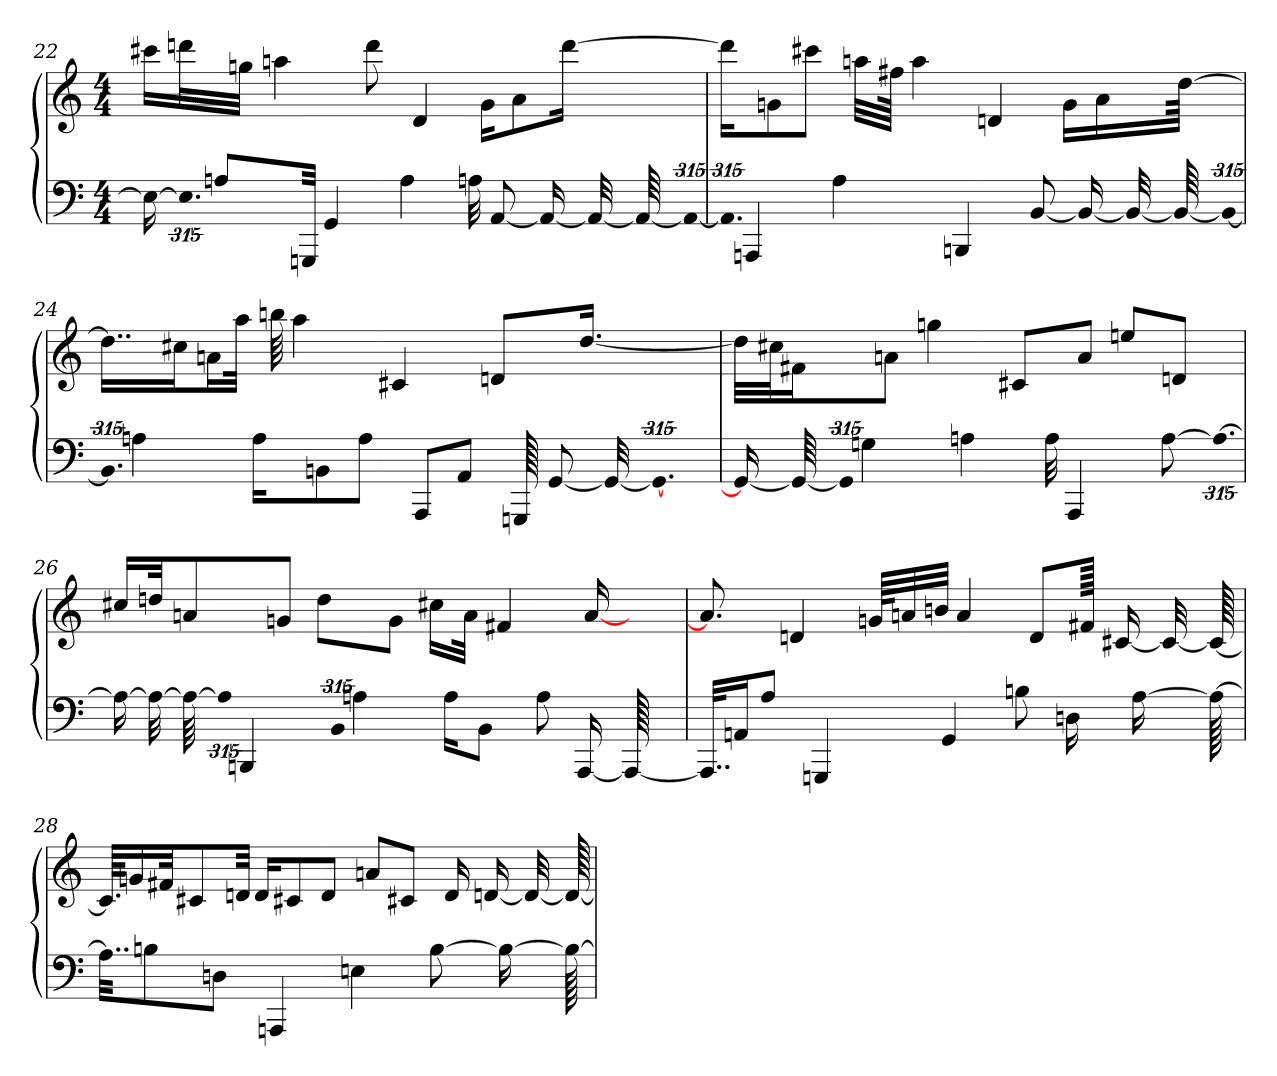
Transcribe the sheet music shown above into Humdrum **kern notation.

**kern	**kern
*part2	*part1
*staff2	*staff1
*clefF4	*clefG2
*M4/4	*M4/4
=22	=22
16E_	16ccc#X\LL
!LO:N:vis=128.	!
5040%59E]	32dddn\L
8An/L	.
.	32ggn\JJJ
.	4aan
32GGGn/Jkk	.
4GG	.
.	8ddd
4A	.
.	4d
32An	.
.	16g\KL
[8AA	.
.	8a\
16AA_	.
.	[16ddd\Jk
32AA_	.
64AA_	.
!LO:N:vis=256	!
20160%79AA_	.
=23	=23
!LO:N:vis=128.	!
5040%59AA]	16ddd\KL]
4AAAn	.
.	8gn\
.	8ccc#X\J
4A	.
.	32aan\LLL
.	64ff#X\JJJk
.	4aa
4BBBn	.
.	4dn
[8BB	.
.	16g\LL
16BB_	.
.	16a\
32BB_	.
64BB_	.
.	[64dd\JJkk
!LO:N:vis=256	!
20160%79BB_	.
=24	=24
!LO:N:vis=128.	!
5040%59BB]	16..dd\LL]
4An	.
.	16cc#X\J
.	16an\L
.	32aa\JJk
16A\KL	.
.	64bbn
.	4aa
8BBn\	.
8A\J	.
.	4c#X
8AAA/L	.
8AA/J	.
.	8dn/L
128GGGn	.
[8GG	.
.	[16.dd/Jk
32GG_	.
!LO:N:vis=128.	!
5040%59GG_	.
40320ryy	.
=25	=25
16GG_	32dd\LLL]
.	32cc#X\J
64GG_	16f#X\J
!LO:N:vis=256	!
20160%79GG]	.
4Gn	.
.	8an\J
.	4ggn
4An	.
.	8c#X/L
32A	.
4AAA	.
.	8a/J
.	8een/L
[8A	.
.	8dn/J
!LO:N:vis=128.	!
5040%59A_	.
=26	=26
16A_	16cc#X/LL
32A_	32ddn/Jk
64A_	8an/
!LO:N:vis=256	!
20160%79A]	.
4BBBn	.
.	8gn/J
.	8dd\L
!LO:N:vis=256	!
20160%79BB	.
4An	.
.	8g\J
.	16cc#X\LL
16A\KL	.
.	32a\JJk
8BB\J	.
.	4f#X
8A	.
[16AAA	.
.	[16a
128AAA_	.
.	40320ryy
=27	=27
32..AAA/KLL]	8.a]
16AAn/J	.
8A/J	.
.	4dn
4GGGn	.
.	64gn/KLLL
.	32an/
.	32bn/JJJ
4GG	.
.	4a
8Bn	.
.	8d/L
16Dn	.
.	128f#X/Jkkkk
.	[16c#X
[16A	.
.	32c#_
128A_	128c#_
=28	=28
32..A\KKL]	64.c#/KKLL]
.	16gn/
8Bn\	.
.	32f#X/Jk
.	8c#X/
8Dn\J	.
.	32dn/Jkk
.	16d/KL
4AAAn	.
.	8c#X/
.	8d/J
4En	.
.	8an/L
.	8c#X/J
[8B	.
.	16d
.	[16dn
16B_	.
.	32d_
128B_	128d_
=	=
*-	*-
